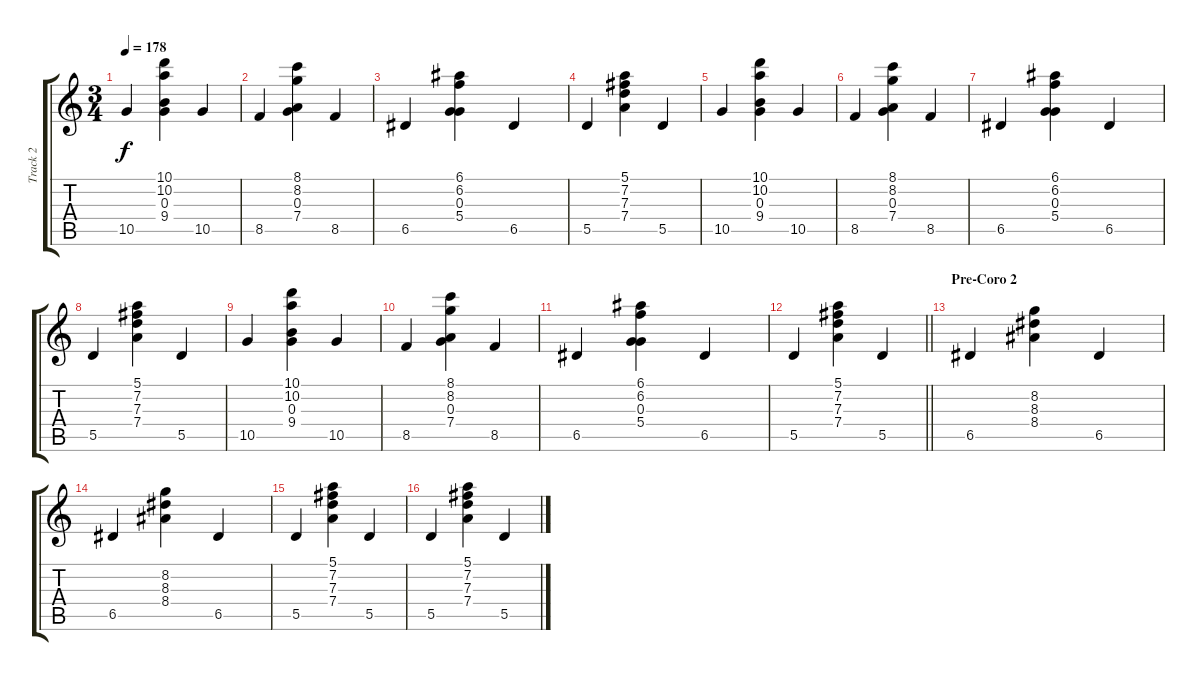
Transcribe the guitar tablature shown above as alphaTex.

\track ("Track 2" "Track 2") {instrument acousticguitarsteel}
\staff {score tabs}
\tuning (E4 B3 G3 D3 A2 E2) {hide}
\ts (3 4)
\tempo 178
\clef g2
\ks c
10.5.4{dy f} (10.1 10.2 0.3 9.4).4 10.5.4 |
8.5.4 (8.1 8.2 0.3 7.4).4 8.5.4 |
6.5.4 (6.1 6.2 0.3 5.4).4 6.5.4 |
5.5.4 (5.1 7.2 7.3 7.4).4 5.5.4 |
10.5.4 (10.1 10.2 0.3 9.4).4 10.5.4 |
8.5.4 (8.1 8.2 0.3 7.4).4 8.5.4 |
6.5.4 (6.1 6.2 0.3 5.4).4 6.5.4 |
5.5.4 (5.1 7.2 7.3 7.4).4 5.5.4 |
10.5.4 (10.1 10.2 0.3 9.4).4 10.5.4 |
8.5.4 (8.1 8.2 0.3 7.4).4 8.5.4 |
6.5.4 (6.1 6.2 0.3 5.4).4 6.5.4 |
\barLineRight lightlight
5.5.4 (5.1 7.2 7.3 7.4).4 5.5.4 |
\section ("" "Pre-Coro 2")
6.5.4 (8.2 8.3 8.4).4 6.5.4 |
6.5.4 (8.2 8.3 8.4).4 6.5.4 |
5.5.4 (5.1 7.2 7.3 7.4).4 5.5.4 |
5.5.4 (5.1 7.2 7.3 7.4).4 5.5.4
